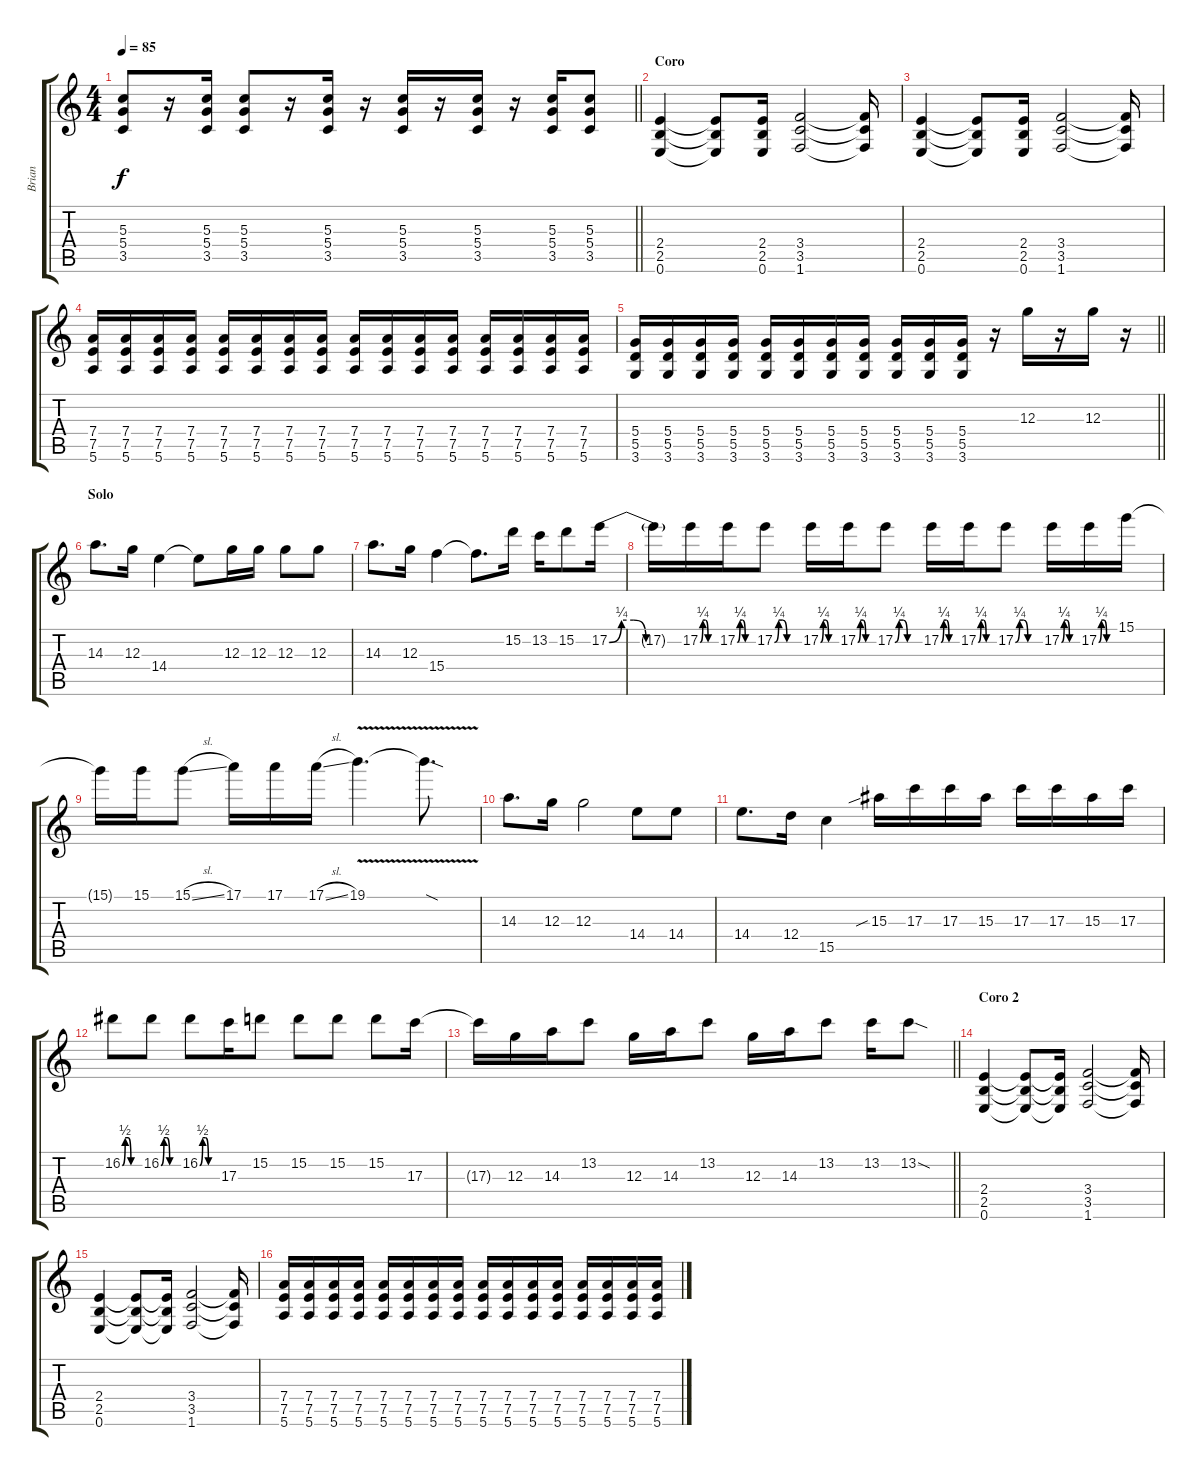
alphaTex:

\track ("Brian" "Brian") {instrument distortionguitar}
\staff {score tabs}
\tuning (E4 B3 G3 D3 A2 E2) {hide}
\ts (4 4)
\tempo 85
\clef g2
\barLineRight lightlight
\ks c
(5.3{t} 5.4{t} 3.5{t}).8{dy f} r.16 (5.3 5.4 3.5).16 (5.3 5.4 3.5).8 r.16 (5.3 5.4 3.5).16 r.16 (5.3 5.4 3.5).16 r.16 (5.3 5.4 3.5).16 r.16 (5.3 5.4 3.5).16 (5.3 5.4 3.5).8 |
\section ("" "Coro")
(2.4 2.5 0.6).4 (2.4{t} 2.5{t} 0.6{t}).8 (2.4 2.5 0.6).16 (3.4 3.5 1.6).2 (3.4{t} 3.5{t} 1.6{t}).16 |
(2.4 2.5 0.6).4 (2.4{t} 2.5{t} 0.6{t}).8 (2.4 2.5 0.6).16 (3.4 3.5 1.6).2 (3.4{t} 3.5{t} 1.6{t}).16 |
(7.4 7.5 5.6).16 (7.4 7.5 5.6).16 (7.4 7.5 5.6).16 (7.4 7.5 5.6).16 (7.4 7.5 5.6).16 (7.4 7.5 5.6).16 (7.4 7.5 5.6).16 (7.4 7.5 5.6).16 (7.4 7.5 5.6).16 (7.4 7.5 5.6).16 (7.4 7.5 5.6).16 (7.4 7.5 5.6).16 (7.4 7.5 5.6).16 (7.4 7.5 5.6).16 (7.4 7.5 5.6).16 (7.4 7.5 5.6).16 |
\barLineRight lightlight
(5.4 5.5 3.6).16 (5.4 5.5 3.6).16 (5.4 5.5 3.6).16 (5.4 5.5 3.6).16 (5.4 5.5 3.6).16 (5.4 5.5 3.6).16 (5.4 5.5 3.6).16 (5.4 5.5 3.6).16 (5.4 5.5 3.6).16 (5.4 5.5 3.6).16 (5.4 5.5 3.6).16 r.16 12.3.16 r.16 12.3.16 r.16 |
\section ("" "Solo")
14.3.8{d} 12.3.16 14.4.4 14.4{t}.8 12.3.16 12.3.16 12.3.8 12.3.8 |
14.3.8{d} 12.3.16 15.4.4 15.4{t}.8{d} 15.2.16 13.2.16 15.2.8 17.2{be (custom 0 0 10 1 20 1 30 0 60 0)}.16 |
17.2{t}.16 17.2{be (custom 0 0 10 1 20 1 30 0 60 0)}.16 17.2{be (custom 0 0 10 1 20 1 30 0 60 0)}.16 17.2{be (custom 0 0 10 1 20 1 30 0 60 0)}.8 17.2{be (custom 0 0 10 1 20 1 30 0 60 0)}.16 17.2{be (custom 0 0 10 1 20 1 30 0 60 0)}.16 17.2{be (custom 0 0 10 1 20 1 30 0 60 0)}.8 17.2{be (custom 0 0 10 1 20 1 30 0 60 0)}.16 17.2{be (custom 0 0 10 1 20 1 30 0 60 0)}.16 17.2{be (custom 0 0 10 1 20 1 30 0 60 0)}.8 17.2{be (custom 0 0 10 1 20 1 30 0 60 0)}.16 17.2{be (custom 0 0 10 1 20 1 30 0 60 0)}.16 15.1.16 |
15.1{t}.16 15.1.16 15.1{sl}.8 17.1.16 17.1.16 17.1{sl}.16 19.1{v}.4{d} 19.1{sod t}.8{d} |
14.3.8{d} 12.3.16 12.3.2 14.4.8 14.4.8 |
14.4.8{d} 12.4.16 15.5.4 15.3{sib}.16 17.3.16 17.3.16 15.3.16 17.3.16 17.3.16 15.3.16 17.3.16 |
16.2{be (custom 0 0 10 2 20 2 30 0 60 0)}.8 16.2{be (custom 0 0 10 2 20 2 30 0 60 0)}.8 16.2{be (custom 0 0 10 2 20 2 30 0 60 0)}.8 17.3.16 15.2.8 15.2.8 15.2.8 15.2.8 17.3.16 |
\barLineRight lightlight
17.3{t}.16 12.3.16 14.3.16 13.2.8 12.3.16 14.3.16 13.2.8 12.3.16 14.3.16 13.2.8 13.2.16 13.2{sod}.8 |
\section ("" "Coro 2")
(2.4 2.5 0.6).4 (2.4{t} 2.5{t} 0.6{t}).8 (2.4{t} 2.5{t} 0.6{t}).16 (3.4 3.5 1.6).2 (3.4{t} 3.5{t} 1.6{t}).16 |
(2.4 2.5 0.6).4 (2.4{t} 2.5{t} 0.6{t}).8 (2.4{t} 2.5{t} 0.6{t}).16 (3.4 3.5 1.6).2 (3.4{t} 3.5{t} 1.6{t}).16 |
(7.4 7.5 5.6).16 (7.4 7.5 5.6).16 (7.4 7.5 5.6).16 (7.4 7.5 5.6).16 (7.4 7.5 5.6).16 (7.4 7.5 5.6).16 (7.4 7.5 5.6).16 (7.4 7.5 5.6).16 (7.4 7.5 5.6).16 (7.4 7.5 5.6).16 (7.4 7.5 5.6).16 (7.4 7.5 5.6).16 (7.4 7.5 5.6).16 (7.4 7.5 5.6).16 (7.4 7.5 5.6).16 (7.4 7.5 5.6).16
